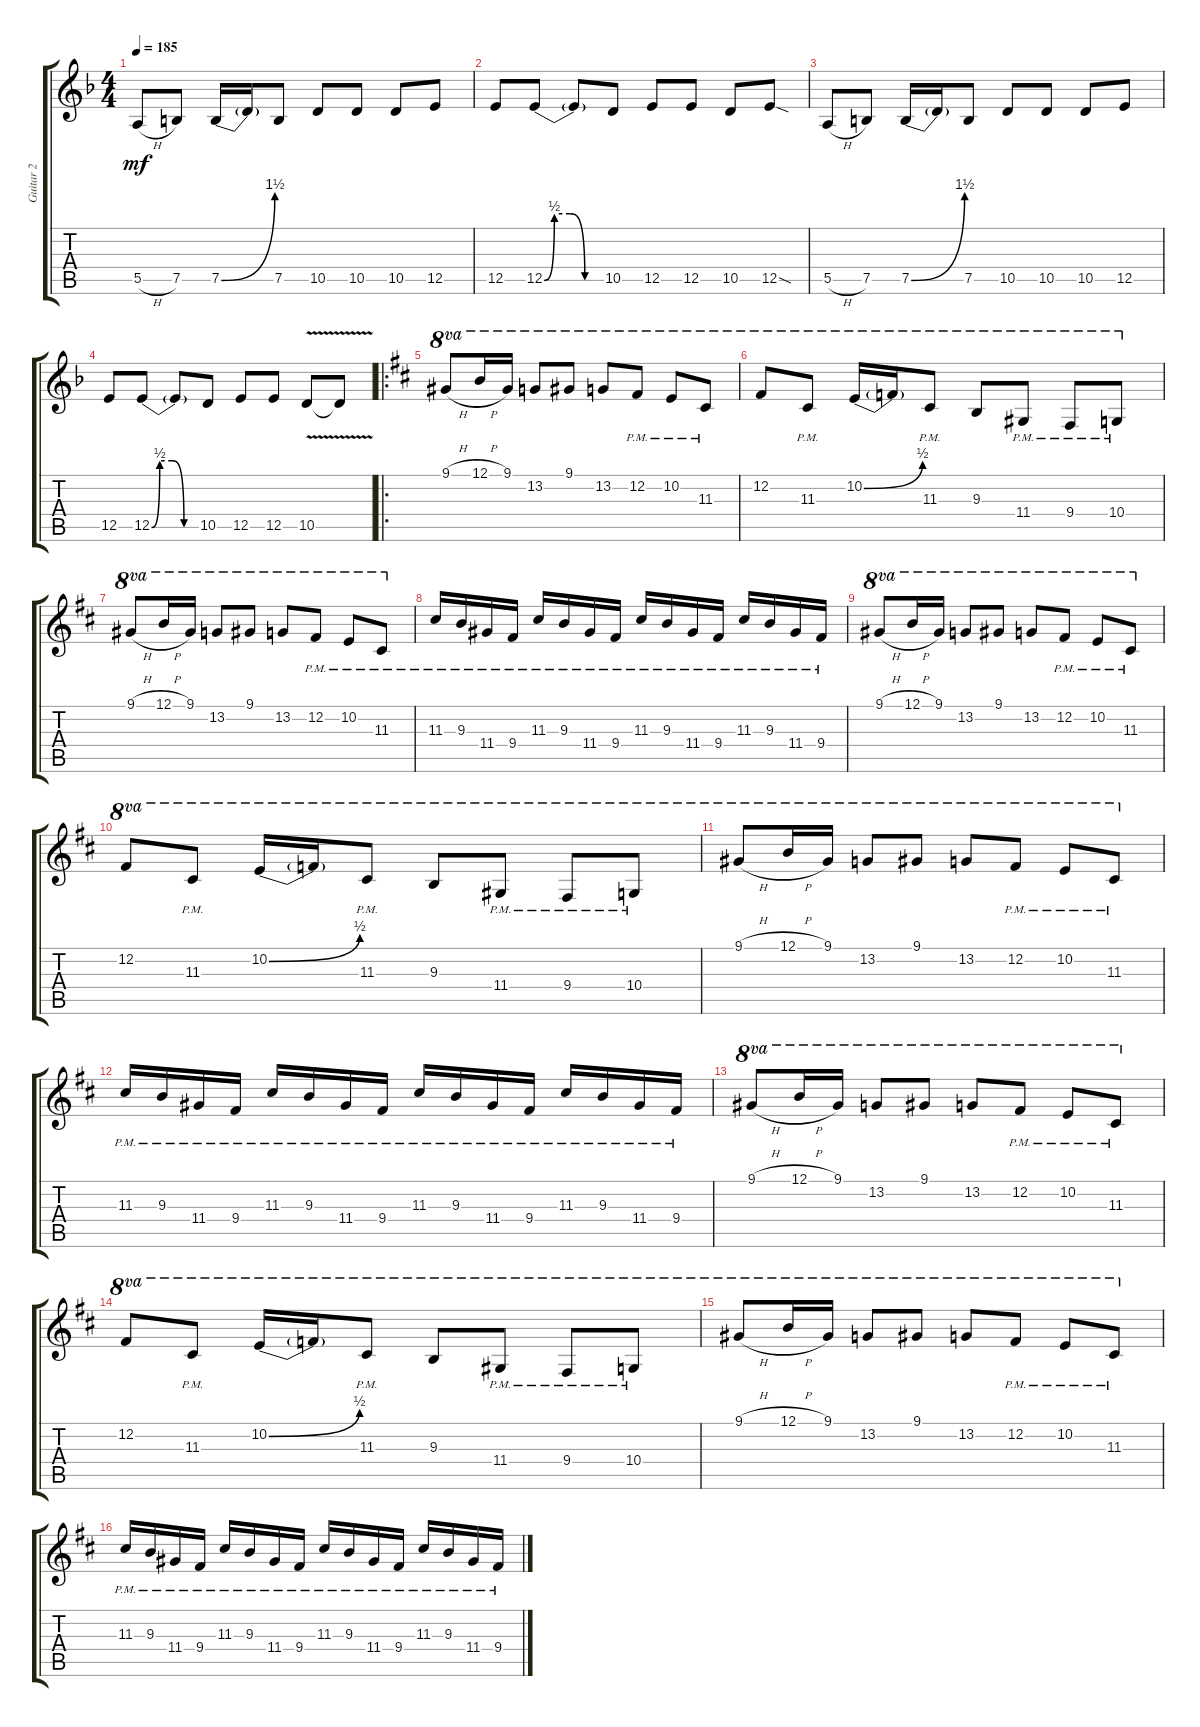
\track ("Guitar 2" "Guitar 2") {instrument distortionguitar}
\staff {score tabs}
\tuning (B3 Gb3 D3 A2 E2 B1) {hide}
\ts (4 4)
\tempo 185
\clef g2
\ks f
5.5{h}.8{dy mf} 7.5.8 7.5{be (bend 0 0 60 6)}.16 7.5{t}.16 7.5.8 10.5.8 10.5.8 10.5.8 12.5.8 |
12.5.8 12.5{be (custom 0 0 10 2 25 2 40 0 60 0)}.8 12.5{t}.8 10.5.8 12.5.8 12.5.8 10.5.8 12.5{sod}.8 |
5.5{h}.8 7.5.8 7.5{be (bend 0 0 60 6)}.16 7.5{t}.16 7.5.8 10.5.8 10.5.8 10.5.8 12.5.8 |
12.5.8 12.5{be (custom 0 0 10 2 25 2 40 0 60 0)}.8 12.5{t}.8 10.5.8 12.5.8 12.5.8 10.5{v}.8 10.5{v t}.8 |
\ro
\ks d
9.1{h}.8{ot 8va} 12.1{h}.16{ot 8va} 9.1.16{ot 8va} 13.2.8{ot 8va} 9.1.8{ot 8va} 13.2.8{ot 8va} 12.2{pm}.8{ot 8va} 10.2{pm}.8{ot 8va} 11.3{pm}.8{ot 8va} |
12.2.8{ot 8va} 11.3{pm}.8{ot 8va} 10.2{be (bend 0 0 60 2)}.16{ot 8va} 10.2{t}.16{ot 8va} 11.3{pm}.8{ot 8va} 9.3.8{ot 8va} 11.4{pm}.8{ot 8va} 9.4{pm}.8{ot 8va} 10.4{pm}.8{ot 8va} |
9.1{h}.8{ot 8va} 12.1{h}.16{ot 8va} 9.1.16{ot 8va} 13.2.8{ot 8va} 9.1.8{ot 8va} 13.2.8{ot 8va} 12.2{pm}.8{ot 8va} 10.2{pm}.8{ot 8va} 11.3{pm}.8{ot 8va} |
11.3{pm}.16 9.3{pm}.16 11.4{pm}.16 9.4{pm}.16 11.3{pm}.16 9.3{pm}.16 11.4{pm}.16 9.4{pm}.16 11.3{pm}.16 9.3{pm}.16 11.4{pm}.16 9.4{pm}.16 11.3{pm}.16 9.3{pm}.16 11.4{pm}.16 9.4{pm}.16 |
9.1{h}.8{ot 8va} 12.1{h}.16{ot 8va} 9.1.16{ot 8va} 13.2.8{ot 8va} 9.1.8{ot 8va} 13.2.8{ot 8va} 12.2{pm}.8{ot 8va} 10.2{pm}.8{ot 8va} 11.3{pm}.8{ot 8va} |
12.2.8{ot 8va} 11.3{pm}.8{ot 8va} 10.2{be (bend 0 0 60 2)}.16{ot 8va} 10.2{t}.16{ot 8va} 11.3{pm}.8{ot 8va} 9.3.8{ot 8va} 11.4{pm}.8{ot 8va} 9.4{pm}.8{ot 8va} 10.4{pm}.8{ot 8va} |
9.1{h}.8{ot 8va} 12.1{h}.16{ot 8va} 9.1.16{ot 8va} 13.2.8{ot 8va} 9.1.8{ot 8va} 13.2.8{ot 8va} 12.2{pm}.8{ot 8va} 10.2{pm}.8{ot 8va} 11.3{pm}.8{ot 8va} |
11.3{pm}.16 9.3{pm}.16 11.4{pm}.16 9.4{pm}.16 11.3{pm}.16 9.3{pm}.16 11.4{pm}.16 9.4{pm}.16 11.3{pm}.16 9.3{pm}.16 11.4{pm}.16 9.4{pm}.16 11.3{pm}.16 9.3{pm}.16 11.4{pm}.16 9.4{pm}.16 |
9.1{h}.8{ot 8va} 12.1{h}.16{ot 8va} 9.1.16{ot 8va} 13.2.8{ot 8va} 9.1.8{ot 8va} 13.2.8{ot 8va} 12.2{pm}.8{ot 8va} 10.2{pm}.8{ot 8va} 11.3{pm}.8{ot 8va} |
12.2.8{ot 8va} 11.3{pm}.8{ot 8va} 10.2{be (bend 0 0 60 2)}.16{ot 8va} 10.2{t}.16{ot 8va} 11.3{pm}.8{ot 8va} 9.3.8{ot 8va} 11.4{pm}.8{ot 8va} 9.4{pm}.8{ot 8va} 10.4{pm}.8{ot 8va} |
9.1{h}.8{ot 8va} 12.1{h}.16{ot 8va} 9.1.16{ot 8va} 13.2.8{ot 8va} 9.1.8{ot 8va} 13.2.8{ot 8va} 12.2{pm}.8{ot 8va} 10.2{pm}.8{ot 8va} 11.3{pm}.8{ot 8va} |
11.3{pm}.16 9.3{pm}.16 11.4{pm}.16 9.4{pm}.16 11.3{pm}.16 9.3{pm}.16 11.4{pm}.16 9.4{pm}.16 11.3{pm}.16 9.3{pm}.16 11.4{pm}.16 9.4{pm}.16 11.3{pm}.16 9.3{pm}.16 11.4{pm}.16 9.4{pm}.16
